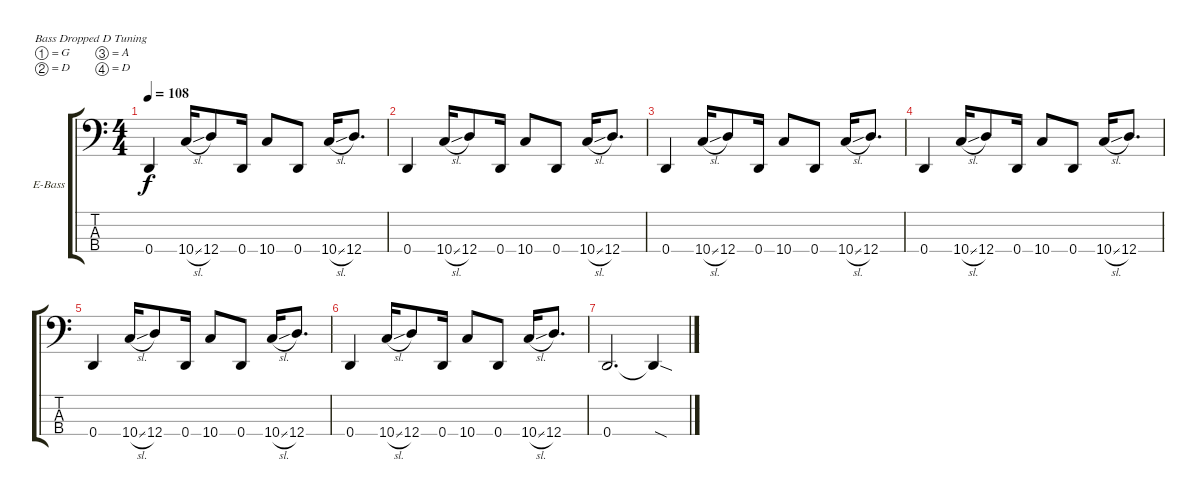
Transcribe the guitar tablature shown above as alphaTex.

\bracketExtendMode groupsimilarinstruments
\firstSystemTrackNameOrientation horizontal
\otherSystemsTrackNameOrientation horizontal
\track ("Basso" "E-Bass") {instrument electricbassfinger}
\staff {score tabs}
\tuning (G2 D2 A1 D1)
\ts (4 4)
\tempo 108
\clef f4
\ks c
0.4.4{dy f} 10.4{sl}.16 12.4.8 0.4.16 10.4.8 0.4.8 10.4{sl}.16 12.4.8{d} |
0.4.4 10.4{sl}.16 12.4.8 0.4.16 10.4.8 0.4.8 10.4{sl}.16 12.4.8{d} |
0.4.4 10.4{sl}.16 12.4.8 0.4.16 10.4.8 0.4.8 10.4{sl}.16 12.4.8{d} |
0.4.4 10.4{sl}.16 12.4.8 0.4.16 10.4.8 0.4.8 10.4{sl}.16 12.4.8{d} |
0.4.4 10.4{sl}.16 12.4.8 0.4.16 10.4.8 0.4.8 10.4{sl}.16 12.4.8{d} |
0.4.4 10.4{sl}.16 12.4.8 0.4.16 10.4.8 0.4.8 10.4{sl}.16 12.4.8{d} |
0.4.2{d} 0.4{sod t}.4
